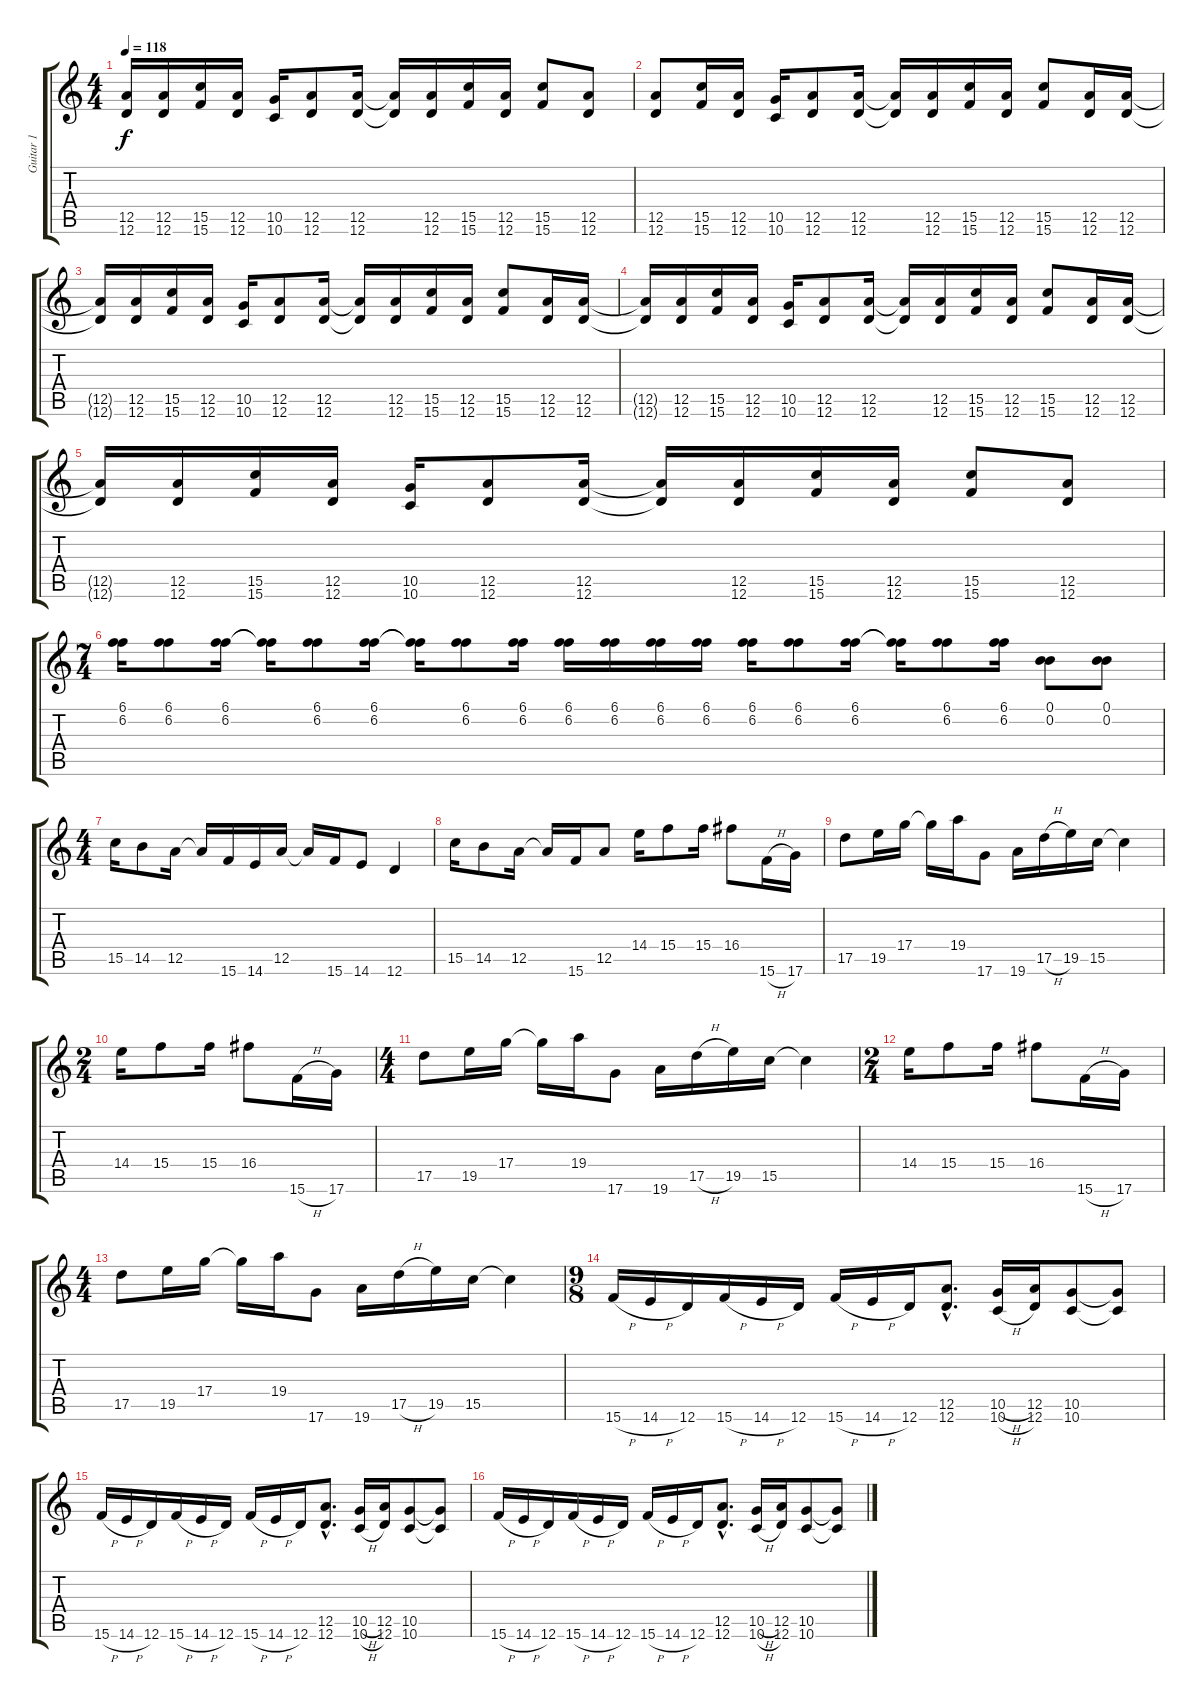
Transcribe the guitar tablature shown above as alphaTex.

\track ("Guitar 1" "Guitar 1") {instrument overdrivenguitar}
\staff {score tabs}
\tuning (B3 B3 G3 D3 A2 D2) {hide}
\ts (4 4)
\tempo 118
\clef g2
\ks c
(12.5{t} 12.6{t}).16{dy f} (12.5 12.6).16 (15.5 15.6).16 (12.5 12.6).16 (10.5 10.6).16 (12.5 12.6).8 (12.5 12.6).16 (12.5{t} 12.6{t}).16 (12.5 12.6).16 (15.5 15.6).16 (12.5 12.6).16 (15.5 15.6).8 (12.5 12.6).8 |
(12.5 12.6).8 (15.5 15.6).16 (12.5 12.6).16 (10.5 10.6).16 (12.5 12.6).8 (12.5 12.6).16 (12.5{t} 12.6{t}).16 (12.5 12.6).16 (15.5 15.6).16 (12.5 12.6).16 (15.5 15.6).8 (12.5 12.6).16 (12.5 12.6).16 |
(12.5{t} 12.6{t}).16 (12.5 12.6).16 (15.5 15.6).16 (12.5 12.6).16 (10.5 10.6).16 (12.5 12.6).8 (12.5 12.6).16 (12.5{t} 12.6{t}).16 (12.5 12.6).16 (15.5 15.6).16 (12.5 12.6).16 (15.5 15.6).8 (12.5 12.6).16 (12.5 12.6).16 |
(12.5{t} 12.6{t}).16 (12.5 12.6).16 (15.5 15.6).16 (12.5 12.6).16 (10.5 10.6).16 (12.5 12.6).8 (12.5 12.6).16 (12.5{t} 12.6{t}).16 (12.5 12.6).16 (15.5 15.6).16 (12.5 12.6).16 (15.5 15.6).8 (12.5 12.6).16 (12.5 12.6).16 |
(12.5{t} 12.6{t}).16 (12.5 12.6).16 (15.5 15.6).16 (12.5 12.6).16 (10.5 10.6).16 (12.5 12.6).8 (12.5 12.6).16 (12.5{t} 12.6{t}).16 (12.5 12.6).16 (15.5 15.6).16 (12.5 12.6).16 (15.5 15.6).8 (12.5 12.6).8 |
\ts (7 4)
(6.1 6.2).16 (6.1 6.2).8 (6.1 6.2).16 (6.1{t} 6.2{t}).16 (6.1 6.2).8 (6.1 6.2).16 (6.1{t} 6.2{t}).16 (6.1 6.2).8 (6.1 6.2).16 (6.1 6.2).16 (6.1 6.2).16 (6.1 6.2).16 (6.1 6.2).16 (6.1 6.2).16 (6.1 6.2).8 (6.1 6.2).16 (6.1{t} 6.2{t}).16 (6.1 6.2).8 (6.1 6.2).16 (0.1 0.2).8 (0.1 0.2).8 |
\ts (4 4)
15.5.16 14.5.8 12.5.16 12.5{t}.16 15.6.16 14.6.16 12.5.16 12.5{t}.16 15.6.16 14.6.8 12.6.4 |
15.5.16 14.5.8 12.5.16 12.5{t}.16 15.6.16 12.5.8 14.4.16 15.4.8 15.4.16 16.4.8 15.6{h}.16 17.6.16 |
17.5.8 19.5.16 17.4.16 17.4{t}.16 19.4.16 17.6.8 19.6.16 17.5{h}.16 19.5.16 15.5.16 15.5{t}.4 |
\ts (2 4)
14.4.16 15.4.8 15.4.16 16.4.8 15.6{h}.16 17.6.16 |
\ts (4 4)
17.5.8 19.5.16 17.4.16 17.4{t}.16 19.4.16 17.6.8 19.6.16 17.5{h}.16 19.5.16 15.5.16 15.5{t}.4 |
\ts (2 4)
14.4.16 15.4.8 15.4.16 16.4.8 15.6{h}.16 17.6.16 |
\ts (4 4)
17.5.8 19.5.16 17.4.16 17.4{t}.16 19.4.16 17.6.8 19.6.16 17.5{h}.16 19.5.16 15.5.16 15.5{t}.4 |
\ts (9 8)
15.6{h}.16 14.6{h}.16 12.6.16 15.6{h}.16 14.6{h}.16 12.6.16 15.6{h}.16 14.6{h}.16 12.6.16 (12.5{hac} 12.6{hac}).8{d} (10.5{h} 10.6{h}).16 (12.5 12.6).16 (10.5 10.6).8 (10.5{t} 10.6{t}).8 |
15.6{h}.16 14.6{h}.16 12.6.16 15.6{h}.16 14.6{h}.16 12.6.16 15.6{h}.16 14.6{h}.16 12.6.16 (12.5{hac} 12.6{hac}).8{d} (10.5{h} 10.6{h}).16 (12.5 12.6).16 (10.5 10.6).8 (10.5{t} 10.6{t}).8 |
15.6{h}.16 14.6{h}.16 12.6.16 15.6{h}.16 14.6{h}.16 12.6.16 15.6{h}.16 14.6{h}.16 12.6.16 (12.5{hac} 12.6{hac}).8{d} (10.5{h} 10.6{h}).16 (12.5 12.6).16 (10.5 10.6).8 (10.5{t} 10.6{t}).8
